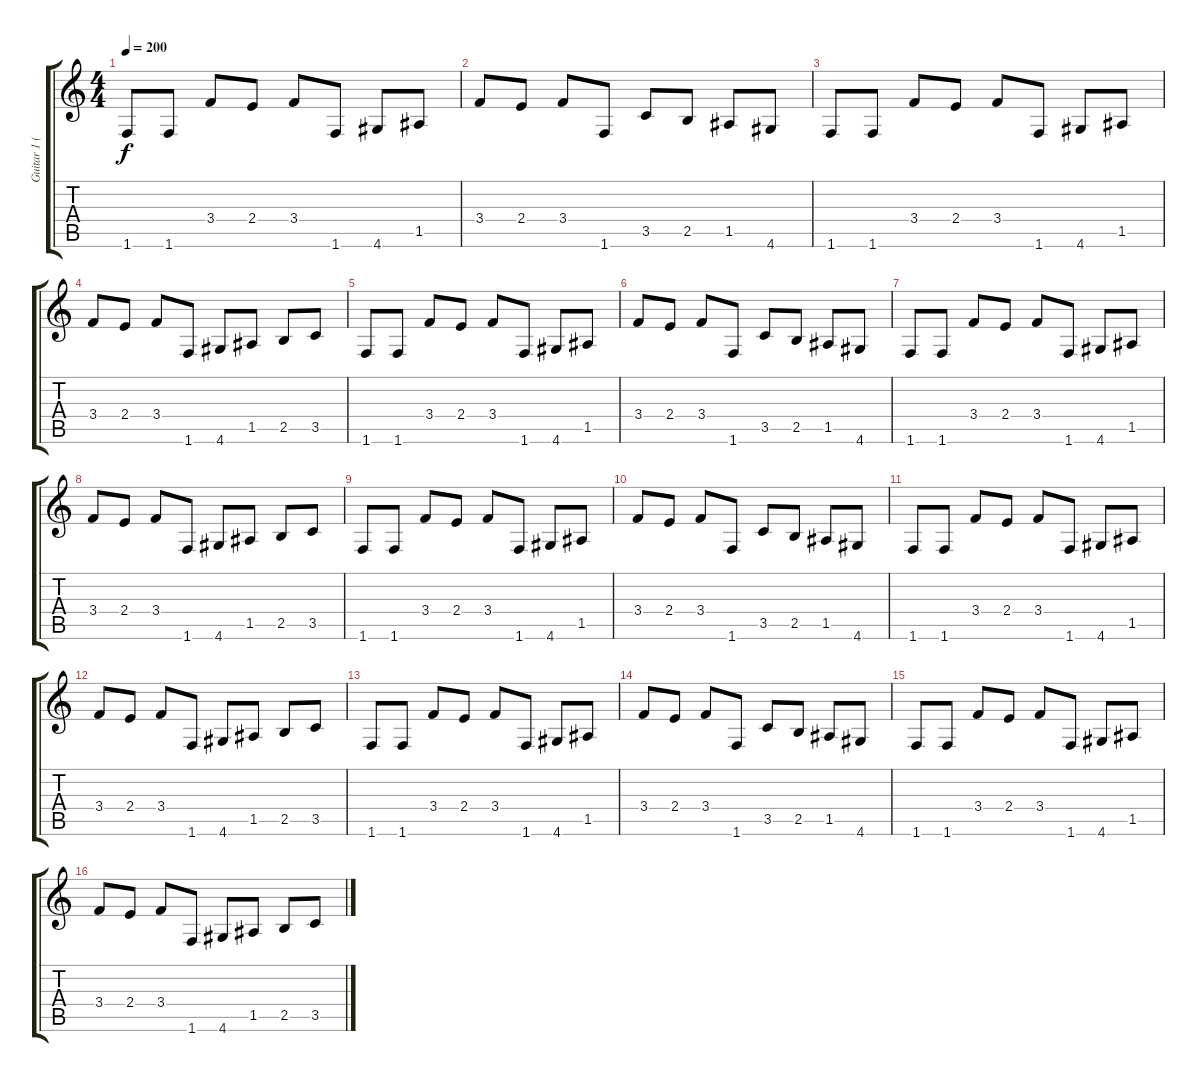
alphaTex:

\track ("Guitar 1 (Rhythm)" "Guitar 1 (") {instrument distortionguitar}
\staff {score tabs}
\tuning (E4 B3 G3 D3 A2 E2) {hide}
\ts (4 4)
\tempo 200
\clef g2
\ks c
1.6.8{dy f} 1.6.8 3.4.8 2.4.8 3.4.8 1.6.8 4.6.8 1.5.8 |
3.4.8 2.4.8 3.4.8 1.6.8 3.5.8 2.5.8 1.5.8 4.6.8 |
1.6.8 1.6.8 3.4.8 2.4.8 3.4.8 1.6.8 4.6.8 1.5.8 |
3.4.8 2.4.8 3.4.8 1.6.8 4.6.8 1.5.8 2.5.8 3.5.8 |
1.6.8 1.6.8 3.4.8 2.4.8 3.4.8 1.6.8 4.6.8 1.5.8 |
3.4.8 2.4.8 3.4.8 1.6.8 3.5.8 2.5.8 1.5.8 4.6.8 |
1.6.8 1.6.8 3.4.8 2.4.8 3.4.8 1.6.8 4.6.8 1.5.8 |
3.4.8 2.4.8 3.4.8 1.6.8 4.6.8 1.5.8 2.5.8 3.5.8 |
1.6.8 1.6.8 3.4.8 2.4.8 3.4.8 1.6.8 4.6.8 1.5.8 |
3.4.8 2.4.8 3.4.8 1.6.8 3.5.8 2.5.8 1.5.8 4.6.8 |
1.6.8 1.6.8 3.4.8 2.4.8 3.4.8 1.6.8 4.6.8 1.5.8 |
3.4.8 2.4.8 3.4.8 1.6.8 4.6.8 1.5.8 2.5.8 3.5.8 |
1.6.8 1.6.8 3.4.8 2.4.8 3.4.8 1.6.8 4.6.8 1.5.8 |
3.4.8 2.4.8 3.4.8 1.6.8 3.5.8 2.5.8 1.5.8 4.6.8 |
1.6.8 1.6.8 3.4.8 2.4.8 3.4.8 1.6.8 4.6.8 1.5.8 |
3.4.8 2.4.8 3.4.8 1.6.8 4.6.8 1.5.8 2.5.8 3.5.8
